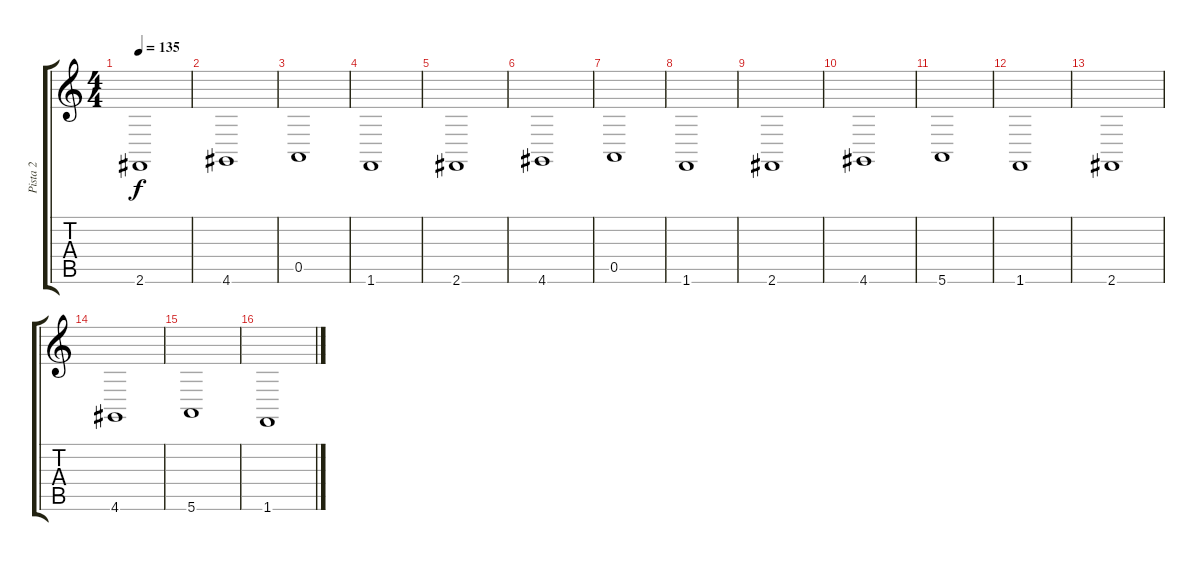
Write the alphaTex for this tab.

\track ("Pista 2" "Pista 2") {instrument stringensemble1}
\staff {score tabs}
\tuning (E4 B3 G3 D3 A2 E2) {hide}
\ts (4 4)
\tempo 135
\clef g2
\ks c
2.6.1{dy f} |
4.6.1 |
0.5.1 |
1.6.1 |
2.6.1 |
4.6.1 |
0.5.1 |
1.6.1 |
2.6.1 |
4.6.1 |
5.6.1 |
1.6.1 |
2.6.1 |
4.6.1 |
5.6.1 |
1.6.1
